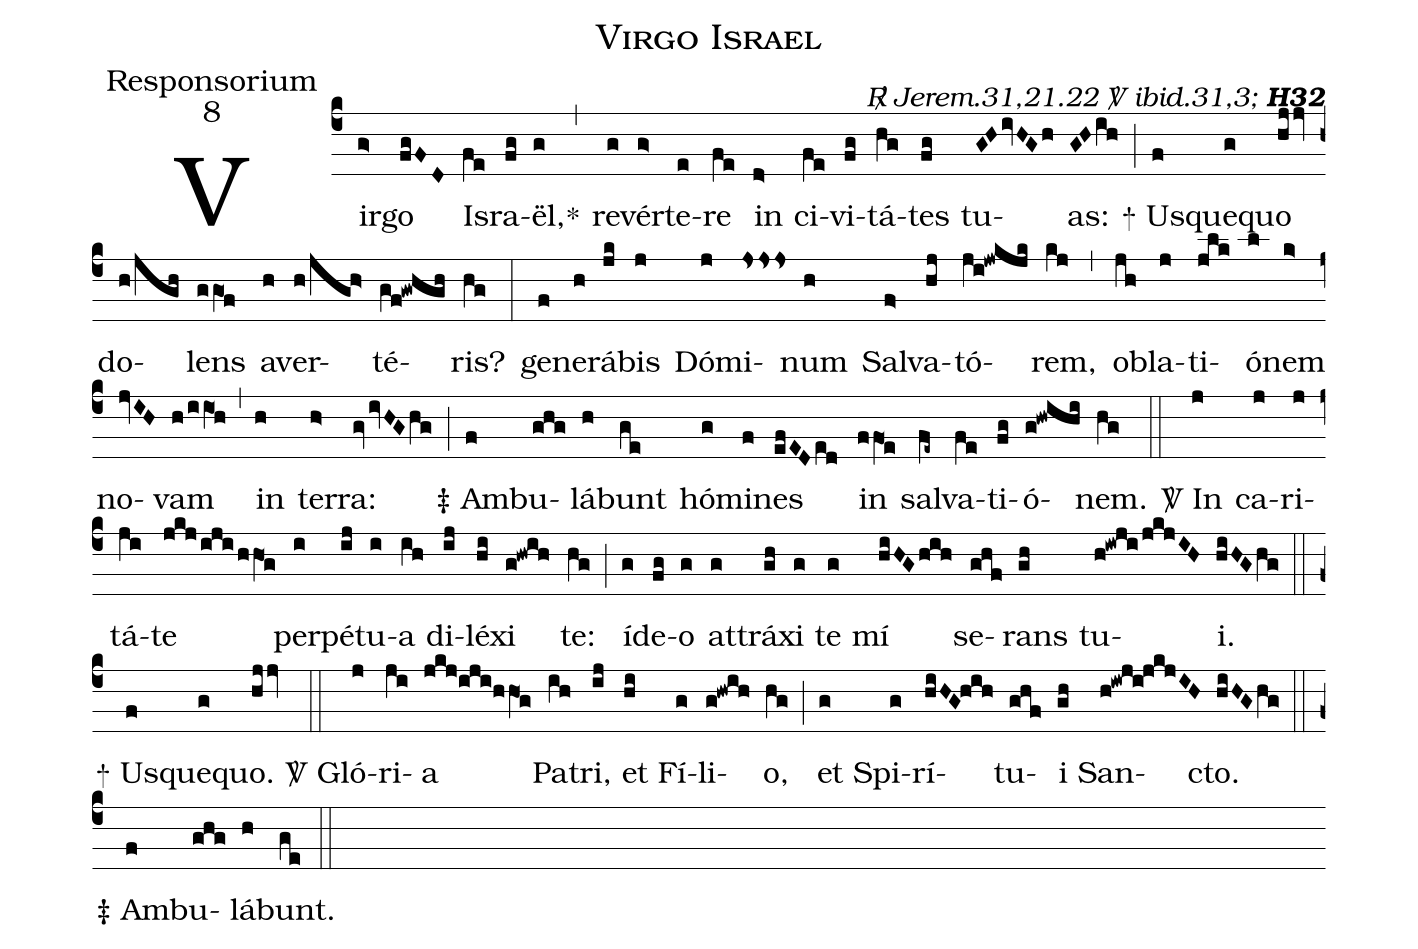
name:Virgo Israel;
office-part:Responsorium;
mode:8;
commentary:{\itshape\mdseries \Rbar\  Jerem.31,21.22 \Vbar\  ibid.31,3;\/} {\bfseries H32};
%%
(c4) Vir(g>)go(fgFD) Is(fe)ra(fg)ël,<sp>*</sp>(g) (,) re(g)vér(g>)te(e)re(fe) in(d>) ci(fe)vi(fg)tá(hg)tes(fg) tu(GHivHGh)as:(GHih) (;)
<sp>+</sp> Us(f)que(g)quo(hjjv) do(h/jgh)lens(ggO1f) av(h)er(h/jgh>)té(gf!gwhgh)ris?(hg) (:)
ge(f)ne(h)rá(jk)bis(j) Dó(j)mi(Jsss)num(h) Sal(f>)va(hj)tó(ji!jwkjk)rem,(kj) (,)
ob(jh)la(j)ti(jlk)ó(l)nem(k>) no(jvIH)vam(h/iiO1h) (,)
in(h) ter(h>)ra:(gvivHGhg) (;)
<v>\ddag\ </v> Am(f)bu(ghg)lá(h)bunt(ge) hó(g)mi(f)nes(efEDed) in(ffO1e) sal(fe~)va(fe)ti(fg)ó(g!hwihi)nem.(hg) (::)
<sp>V/</sp> In(j) ca(j)ri(j)tá(ji)te(jkj/iji/hhO1g) per(i)pé(ij)tu(i)a(ih) di(ij)lé(hi)xi(g!hwih) te:(hg) (;)
í(g)de(fg)o(g) at(g)trá(gh)xi(g) te(g) mí(hiHGhih) se(ghf)rans(gh) tu(h!iwji/jkjIH)i.(hiHGhg) (::)
<sp>+</sp> Us(f)que(g)quo.(hjjv) (::)
<sp>V/</sp> Gló(j)ri(ji)a(jkj/0iji/0hhO1g) Pa(ih)tri,(ij) et(hi) Fí(g)li(g@hwih)o,(hg) (;)
et(g) Spi(g)rí(hiHG@hih)tu(ghf)i(gh) San(h@iwji@jkjIH)cto.(hiHG/hg)  (::)
<v>\ddag\ </v> Am(f)bu(ghg)lá(h)bunt.(ge) (::)
